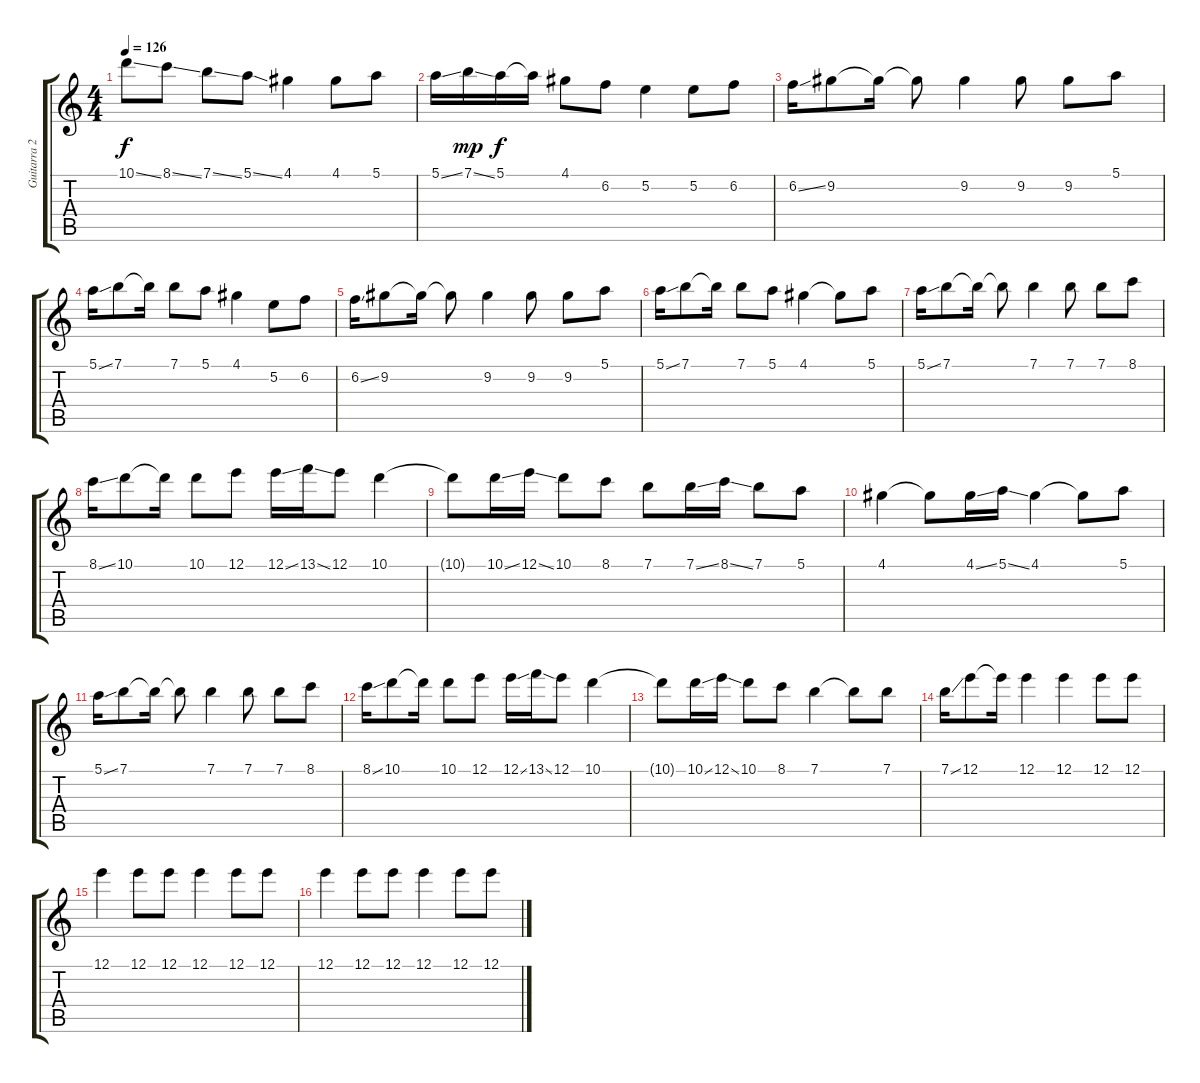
\track ("Guitarra 2" "Guitarra 2") {instrument overdrivenguitar}
\staff {score tabs}
\tuning (E4 B3 G3 D3 A2 E2) {hide}
\ts (4 4)
\tempo 126
\clef g2
\ks c
10.1{ss}.8{dy f} 8.1{ss}.8 7.1{ss}.8 5.1{ss}.8 4.1.4 4.1.8 5.1.8 |
5.1{ss}.16 7.1{ss}.16{dy mp} 5.1.16{dy f} 5.1{t}.16 4.1.8 6.2.8 5.2.4 5.2.8 6.2.8 |
6.2{ss}.16 9.2.8 9.2{t}.16 9.2{t}.8 9.2.4 9.2.8 9.2.8 5.1.8 |
5.1{ss}.16 7.1.8 7.1{t}.16 7.1.8 5.1.8 4.1.4 5.2.8 6.2.8 |
6.2{ss}.16 9.2.8 9.2{t}.16 9.2{t}.8 9.2.4 9.2.8 9.2.8 5.1.8 |
5.1{ss}.16 7.1.8 7.1{t}.16 7.1.8 5.1.8 4.1.4 4.1{t}.8 5.1.8 |
5.1{ss}.16 7.1.8 7.1{t}.16 7.1{t}.8 7.1.4 7.1.8 7.1.8 8.1.8 |
8.1{ss}.16 10.1.8 10.1{t}.16 10.1.8 12.1.8 12.1{ss}.16 13.1{ss}.16 12.1.8 10.1.4 |
10.1{t}.8 10.1{ss}.16 12.1{ss}.16 10.1.8 8.1.8 7.1.8 7.1{ss}.16 8.1{ss}.16 7.1.8 5.1.8 |
4.1.4 4.1{t}.8 4.1{ss}.16 5.1{ss}.16 4.1.4 4.1{t}.8 5.1.8 |
5.1{ss}.16 7.1.8 7.1{t}.16 7.1{t}.8 7.1.4 7.1.8 7.1.8 8.1.8 |
8.1{ss}.16 10.1.8 10.1{t}.16 10.1.8 12.1.8 12.1{ss}.16 13.1{ss}.16 12.1.8 10.1.4 |
10.1{t}.8 10.1{ss}.16 12.1{ss}.16 10.1.8 8.1.8 7.1.4 7.1{t}.8 7.1.8 |
7.1{ss}.16 12.1.8 12.1{t}.16 12.1.4 12.1.4 12.1.8 12.1.8 |
12.1.4 12.1.8 12.1.8 12.1.4 12.1.8 12.1.8 |
12.1.4 12.1.8 12.1.8 12.1.4 12.1.8 12.1.8
